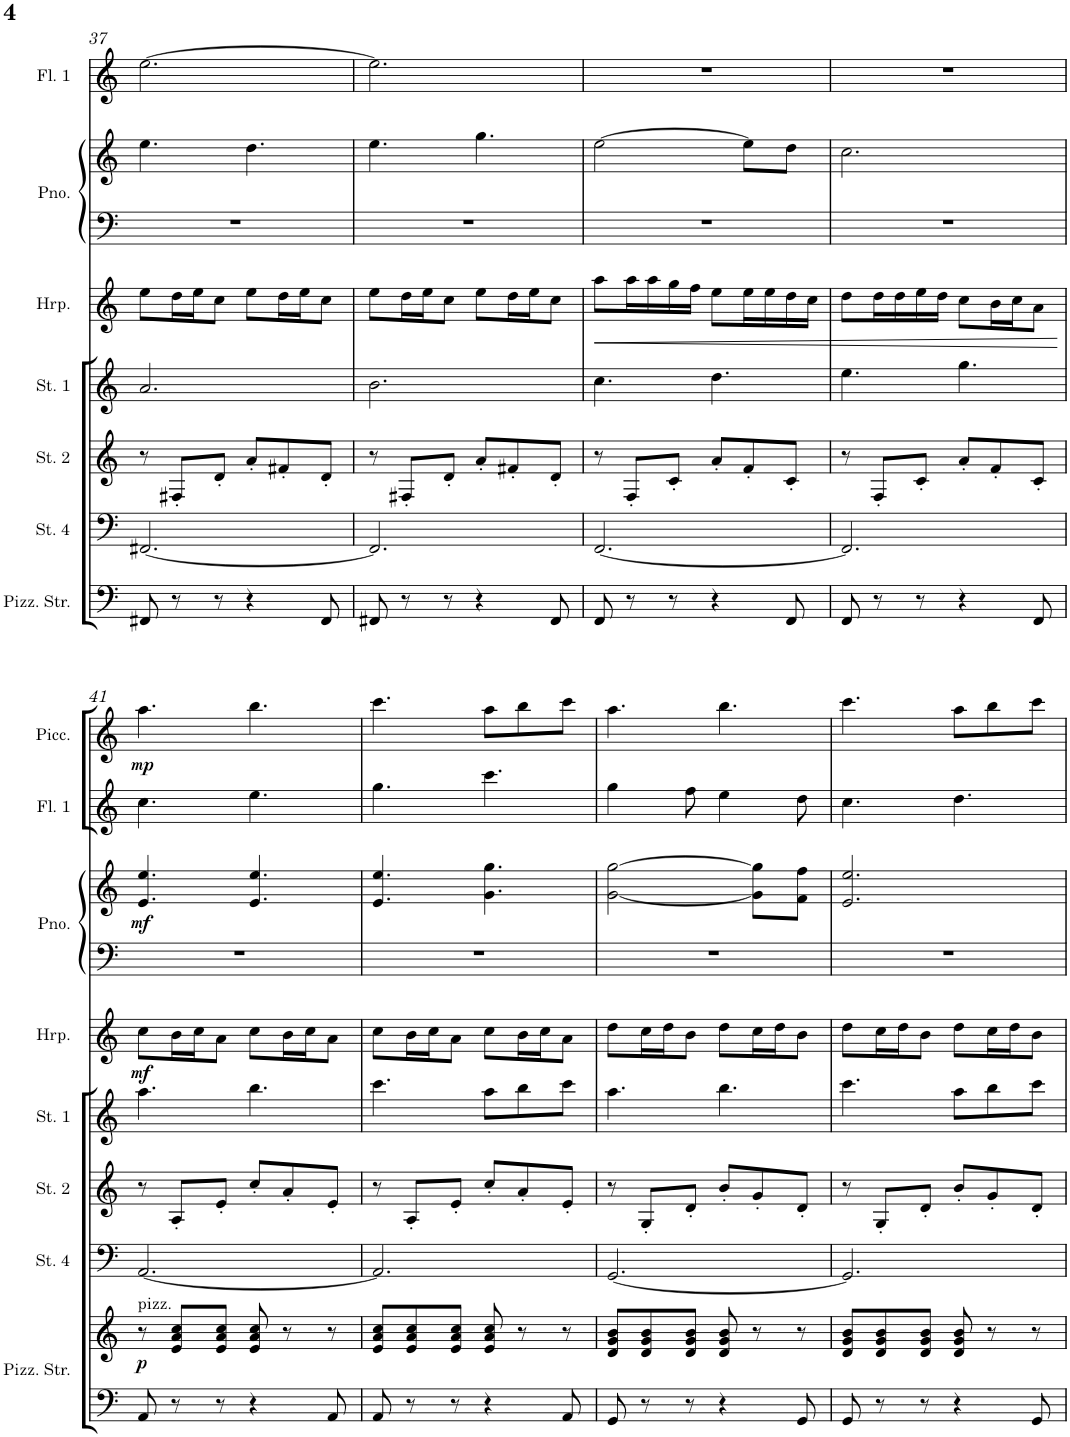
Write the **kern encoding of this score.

**kern	**kern	**dynam	**kern	**kern	**kern	**kern	**dynam	**kern	**kern	**dynam	**kern	**kern	**dynam
*part8	*part8	*part8	*part7	*part6	*part5	*part4	*part4	*part3	*part3	*part3	*part2	*part1	*part1
*staff10	*staff9	*staff9/10	*staff8	*staff7	*staff6	*staff5	*staff5	*staff4	*staff3	*staff3/4	*staff2	*staff1	*staff1
*I"Pizzicato Strings	*	*	*I"Strings 4	*I"Strings 2	*I"Strings 1	*I"Harp	*	*I"Piano	*	*	*I"Flute 1	*I"Piccolo	*
*I'Pizz. Str.	*	*	*I'St. 4	*I'St. 2	*I'St. 1	*I'Hrp.	*	*I'Pno.	*	*	*I'Fl. 1	*I'Picc.	*
!!LO:PB:g=z
*clefF4	*clefG2	*	*clefF4	*clefG2	*clefG2	*clefG2	*	*clefF4	*clefG2	*	*clefG2	*clefG2	*
*	*	*	*	*	*	*	*	*	*	*	*	*Trd-7c-12	*
*k[]	*k[]	*	*k[]	*k[]	*k[]	*k[]	*	*k[]	*k[]	*	*k[]	*k[]	*
*M6/8	*M6/8	*	*M6/8	*M6/8	*M6/8	*M6/8	*	*M6/8	*M6/8	*	*M6/8	*M6/8	*
=37	=37	=37	=37	=37	=37	=37	=37	=37	=37	=37	=37	=37	=37
8FF#X/	2.r	.	[2.FF#X/	8r	2.a/	8ee\L	.	2.r	4.ee\	.	[2.ee\	2.r	.
8r	.	.	.	8F#X'/L	.	16dd\L	.	.	.	.	.	.	.
.	.	.	.	.	.	16ee\J	.	.	.	.	.	.	.
8r	.	.	.	8d'/J	.	8cc\J	.	.	.	.	.	.	.
4r	.	.	.	8a'/L	.	8ee\L	.	.	4.dd\	.	.	.	.
.	.	.	.	8f#X'/	.	16dd\L	.	.	.	.	.	.	.
.	.	.	.	.	.	16ee\J	.	.	.	.	.	.	.
8FF#/	.	.	.	8d'/J	.	8cc\J	.	.	.	.	.	.	.
=38	=38	=38	=38	=38	=38	=38	=38	=38	=38	=38	=38	=38	=38
8FF#X/	2.r	.	2.FF#/]	8r	2.b\	8ee\L	.	2.r	4.ee\	.	2.ee\]	2.r	.
8r	.	.	.	8F#X'/L	.	16dd\L	.	.	.	.	.	.	.
.	.	.	.	.	.	16ee\J	.	.	.	.	.	.	.
8r	.	.	.	8d'/J	.	8cc\J	.	.	.	.	.	.	.
4r	.	.	.	8a'/L	.	8ee\L	.	.	4.gg\	.	.	.	.
.	.	.	.	8f#X'/	.	16dd\L	.	.	.	.	.	.	.
.	.	.	.	.	.	16ee\J	.	.	.	.	.	.	.
8FF#/	.	.	.	8d'/J	.	8cc\J	.	.	.	.	.	.	.
=39	=39	=39	=39	=39	=39	=39	=39	=39	=39	=39	=39	=39	=39
!	!	!	!	!	!	!	!LO:HP:b	!	!	!	!	!	!
8FF/	2.r	.	[2.FF/	8r	4.cc\	8aa\L	<	2.r	[2ee\	.	2.r	2.r	.
8r	.	.	.	8F'/L	.	16aa\L	.	.	.	.	.	.	.
.	.	.	.	.	.	16aa\	.	.	.	.	.	.	.
8r	.	.	.	8c'/J	.	16gg\	.	.	.	.	.	.	.
.	.	.	.	.	.	16ff\JJ	.	.	.	.	.	.	.
4r	.	.	.	8a'/L	4.dd\	8ee\L	.	.	.	.	.	.	.
.	.	.	.	8f'/	.	16ee\L	.	.	8ee\L]	.	.	.	.
.	.	.	.	.	.	16ee\	.	.	.	.	.	.	.
8FF/	.	.	.	8c'/J	.	16dd\	.	.	8dd\J	.	.	.	.
.	.	.	.	.	.	16cc\JJ	.	.	.	.	.	.	.
=40	=40	=40	=40	=40	=40	=40	=40	=40	=40	=40	=40	=40	=40
8FF/	2.r	.	2.FF/]	8r	4.ee\	8dd\L	.	2.r	2.cc\	.	2.r	2.r	.
8r	.	.	.	8F'/L	.	16dd\L	.	.	.	.	.	.	.
.	.	.	.	.	.	16dd\	.	.	.	.	.	.	.
8r	.	.	.	8c'/J	.	16ee\	.	.	.	.	.	.	.
.	.	.	.	.	.	16dd\JJ	.	.	.	.	.	.	.
4r	.	.	.	8a'/L	4.gg\	8cc\L	.	.	.	.	.	.	.
.	.	.	.	8f'/	.	16b\L	.	.	.	.	.	.	.
.	.	.	.	.	.	16cc\J	.	.	.	.	.	.	.
8FF/	.	.	.	8c'/J	.	8a\J	.	.	.	.	.	.	.
.	.	.	.	.	.	.	[	.	.	.	.	.	.
!!LO:LB:g=z
=41	=41	=41	=41	=41	=41	=41	=41	=41	=41	=41	=41	=41	=41
!	!LO:TX:a:t=pizz.	!	!	!	!	!	!	!	!	!	!	!	!
!	!	!LO:DY:b	!	!	!	!	!LO:DY:b	!	!	!LO:DY:b	!	!	!LO:DY:b
8AA/	8r	p	[2.AA/	8r	4.aa\	8cc\L	mf	2.r	4.e/ 4.ee/	mf	4.cc\	4.aa\	mp
8r	8e/ 8a/ 8cc/L	.	.	8A'/L	.	16b\L	.	.	.	.	.	.	.
.	.	.	.	.	.	16cc\J	.	.	.	.	.	.	.
8r	8e/ 8a/ 8cc/J	.	.	8e'/J	.	8a\J	.	.	.	.	.	.	.
4r	8e/ 8a/ 8cc/	.	.	8cc'/L	4.bb\	8cc\L	.	.	4.e/ 4.ee/	.	4.ee\	4.bb\	.
.	8r	.	.	8a'/	.	16b\L	.	.	.	.	.	.	.
.	.	.	.	.	.	16cc\J	.	.	.	.	.	.	.
8AA/	8r	.	.	8e'/J	.	8a\J	.	.	.	.	.	.	.
=42	=42	=42	=42	=42	=42	=42	=42	=42	=42	=42	=42	=42	=42
8AA/	8e/ 8a/ 8cc/L	.	2.AA/]	8r	4.ccc\	8cc\L	.	2.r	4.e/ 4.ee/	.	4.gg\	4.ccc\	.
8r	8e/ 8a/ 8cc/	.	.	8A'/L	.	16b\L	.	.	.	.	.	.	.
.	.	.	.	.	.	16cc\J	.	.	.	.	.	.	.
8r	8e/ 8a/ 8cc/J	.	.	8e'/J	.	8a\J	.	.	.	.	.	.	.
4r	8e/ 8a/ 8cc/	.	.	8cc'/L	8aa\L	8cc\L	.	.	4.g\ 4.gg\	.	4.ccc\	8aa\L	.
.	8r	.	.	8a'/	8bb\	16b\L	.	.	.	.	.	8bb\	.
.	.	.	.	.	.	16cc\J	.	.	.	.	.	.	.
8AA/	8r	.	.	8e'/J	8ccc\J	8a\J	.	.	.	.	.	8ccc\J	.
=43	=43	=43	=43	=43	=43	=43	=43	=43	=43	=43	=43	=43	=43
8GG/	8d/ 8g/ 8b/L	.	[2.GG/	8r	4.aa\	8dd\L	.	2.r	[2g\ [2gg\	.	4gg\	4.aa\	.
8r	8d/ 8g/ 8b/	.	.	8G'/L	.	16cc\L	.	.	.	.	.	.	.
.	.	.	.	.	.	16dd\J	.	.	.	.	.	.	.
8r	8d/ 8g/ 8b/J	.	.	8d'/J	.	8b\J	.	.	.	.	8ff\	.	.
4r	8d/ 8g/ 8b/	.	.	8b'/L	4.bb\	8dd\L	.	.	.	.	4ee\	4.bb\	.
.	8r	.	.	8g'/	.	16cc\L	.	.	8g\] 8gg\]L	.	.	.	.
.	.	.	.	.	.	16dd\J	.	.	.	.	.	.	.
8GG/	8r	.	.	8d'/J	.	8b\J	.	.	8f\ 8ff\J	.	8dd\	.	.
=44	=44	=44	=44	=44	=44	=44	=44	=44	=44	=44	=44	=44	=44
8GG/	8d/ 8g/ 8b/L	.	2.GG/]	8r	4.ccc\	8dd\L	.	2.r	2.e/ 2.ee/	.	4.cc\	4.ccc\	.
8r	8d/ 8g/ 8b/	.	.	8G'/L	.	16cc\L	.	.	.	.	.	.	.
.	.	.	.	.	.	16dd\J	.	.	.	.	.	.	.
8r	8d/ 8g/ 8b/J	.	.	8d'/J	.	8b\J	.	.	.	.	.	.	.
4r	8d/ 8g/ 8b/	.	.	8b'/L	8aa\L	8dd\L	.	.	.	.	4.dd\	8aa\L	.
.	8r	.	.	8g'/	8bb\	16cc\L	.	.	.	.	.	8bb\	.
.	.	.	.	.	.	16dd\J	.	.	.	.	.	.	.
8GG/	8r	.	.	8d'/J	8ccc\J	8b\J	.	.	.	.	.	8ccc\J	.
=	=	=	=	=	=	=	=	=	=	=	=	=	=
*-	*-	*-	*-	*-	*-	*-	*-	*-	*-	*-	*-	*-	*-
